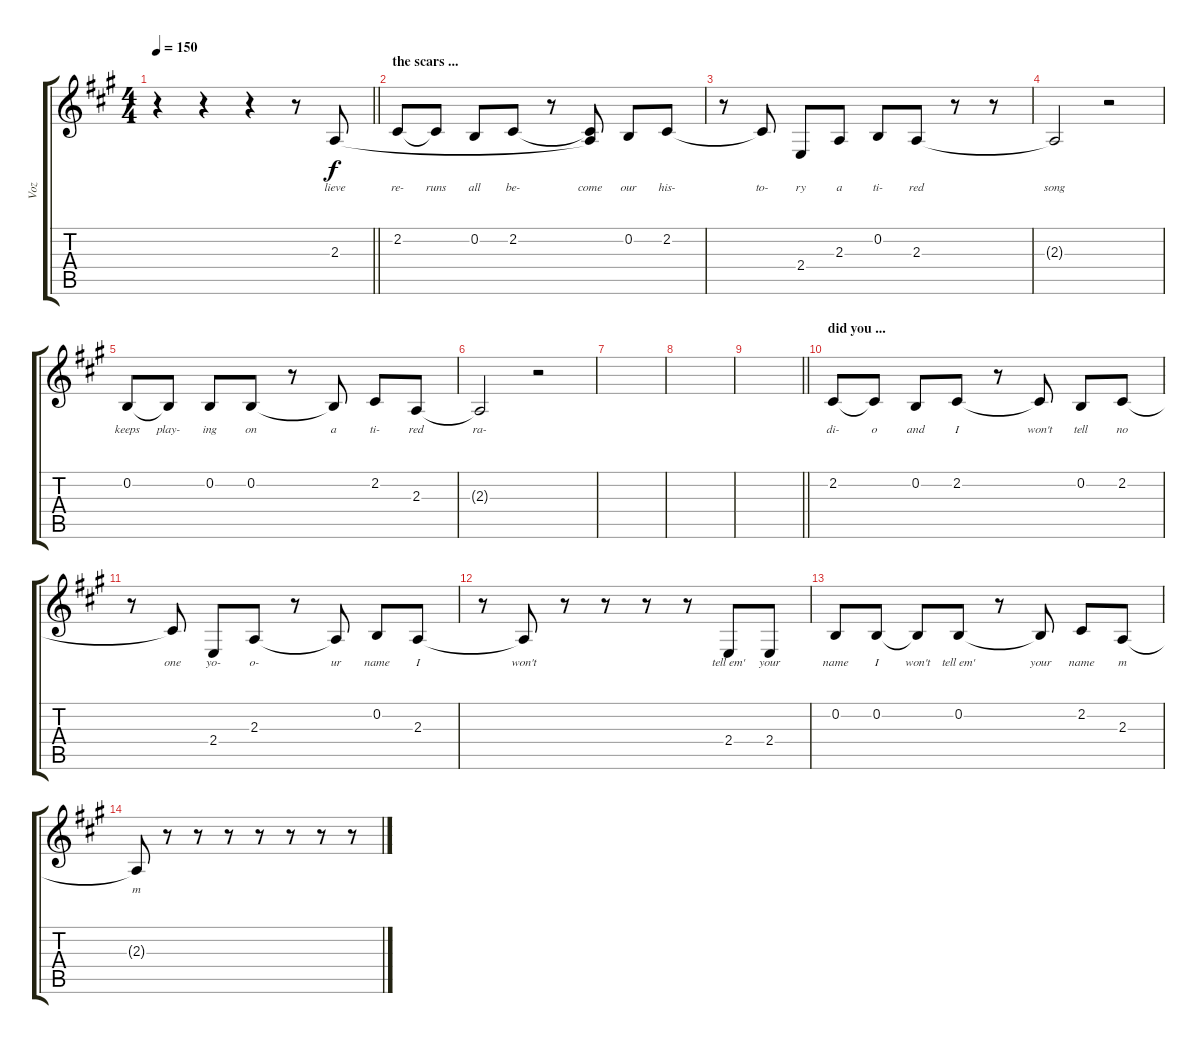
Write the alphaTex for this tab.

\track ("Voz" "Voz") {instrument flute}
\staff {score tabs}
\tuning (E4 B3 G3 D3 A2 E2) {hide}
\ts (4 4)
\tempo 150
\clef g2
\barLineRight lightlight
\ks a
r.4{dy f} r.4 r.4 r.8 2.3.8{lyrics (0 "lieve") lyrics (1 "") lyrics (2 "") lyrics (3 "") lyrics (4 "")} |
\section ("" "the scars ...")
2.2.8{lyrics (0 "re-") lyrics (1 "") lyrics (2 "") lyrics (3 "") lyrics (4 "")} 2.2{t}.8{lyrics (0 "runs") lyrics (1 "") lyrics (2 "") lyrics (3 "") lyrics (4 "")} 0.2.8{lyrics (0 "all") lyrics (1 "") lyrics (2 "") lyrics (3 "") lyrics (4 "")} 2.2.8{lyrics (0 "be-") lyrics (1 "") lyrics (2 "") lyrics (3 "") lyrics (4 "")} r.8 (2.2{t} 2.3{t}).8{lyrics (0 "come") lyrics (1 "") lyrics (2 "") lyrics (3 "") lyrics (4 "")} 0.2.8{lyrics (0 "our") lyrics (1 "") lyrics (2 "") lyrics (3 "") lyrics (4 "")} 2.2.8{lyrics (0 "his-") lyrics (1 "") lyrics (2 "") lyrics (3 "") lyrics (4 "")} |
r.8 2.2{t}.8{lyrics (0 "to-") lyrics (1 "") lyrics (2 "") lyrics (3 "") lyrics (4 "")} 2.4.8{lyrics (0 "ry") lyrics (1 "") lyrics (2 "") lyrics (3 "") lyrics (4 "")} 2.3.8{lyrics (0 "a") lyrics (1 "") lyrics (2 "") lyrics (3 "") lyrics (4 "")} 0.2.8{lyrics (0 "ti-") lyrics (1 "") lyrics (2 "") lyrics (3 "") lyrics (4 "")} 2.3.8{lyrics (0 "red") lyrics (1 "") lyrics (2 "") lyrics (3 "") lyrics (4 "")} r.8 r.8 |
2.3{t}.2{lyrics (0 "song") lyrics (1 "") lyrics (2 "") lyrics (3 "") lyrics (4 "")} r.2 |
0.2.8{lyrics (0 "keeps") lyrics (1 "") lyrics (2 "") lyrics (3 "") lyrics (4 "")} 0.2{t}.8{lyrics (0 "play-") lyrics (1 "") lyrics (2 "") lyrics (3 "") lyrics (4 "")} 0.2.8{lyrics (0 "ing") lyrics (1 "") lyrics (2 "") lyrics (3 "") lyrics (4 "")} 0.2.8{lyrics (0 "on") lyrics (1 "") lyrics (2 "") lyrics (3 "") lyrics (4 "")} r.8 0.2{t}.8{lyrics (0 "a") lyrics (1 "") lyrics (2 "") lyrics (3 "") lyrics (4 "")} 2.2.8{lyrics (0 "ti-") lyrics (1 "") lyrics (2 "") lyrics (3 "") lyrics (4 "")} 2.3.8{lyrics (0 "red") lyrics (1 "") lyrics (2 "") lyrics (3 "") lyrics (4 "")} |
2.3{t}.2{lyrics (0 "ra-") lyrics (1 "") lyrics (2 "") lyrics (3 "") lyrics (4 "")} r.2 |
|
|
\barLineRight lightlight
|
\section ("" "did you ...")
2.2.8{lyrics (0 "di-") lyrics (1 "") lyrics (2 "") lyrics (3 "") lyrics (4 "")} 2.2{t}.8{lyrics (0 "o") lyrics (1 "") lyrics (2 "") lyrics (3 "") lyrics (4 "")} 0.2.8{lyrics (0 "and") lyrics (1 "") lyrics (2 "") lyrics (3 "") lyrics (4 "")} 2.2.8{lyrics (0 "I") lyrics (1 "") lyrics (2 "") lyrics (3 "") lyrics (4 "")} r.8 2.2{t}.8{lyrics (0 "won't") lyrics (1 "") lyrics (2 "") lyrics (3 "") lyrics (4 "")} 0.2.8{lyrics (0 "tell") lyrics (1 "") lyrics (2 "") lyrics (3 "") lyrics (4 "")} 2.2.8{lyrics (0 "no") lyrics (1 "") lyrics (2 "") lyrics (3 "") lyrics (4 "")} |
r.8 2.2{t}.8{lyrics (0 "one") lyrics (1 "") lyrics (2 "") lyrics (3 "") lyrics (4 "")} 2.4.8{lyrics (0 "yo-") lyrics (1 "") lyrics (2 "") lyrics (3 "") lyrics (4 "")} 2.3.8{lyrics (0 "o-") lyrics (1 "") lyrics (2 "") lyrics (3 "") lyrics (4 "")} r.8 2.3{t}.8{lyrics (0 "ur") lyrics (1 "") lyrics (2 "") lyrics (3 "") lyrics (4 "")} 0.2.8{lyrics (0 "name") lyrics (1 "") lyrics (2 "") lyrics (3 "") lyrics (4 "")} 2.3.8{lyrics (0 "I") lyrics (1 "") lyrics (2 "") lyrics (3 "") lyrics (4 "")} |
r.8 2.3{t}.8{lyrics (0 "won't") lyrics (1 "") lyrics (2 "") lyrics (3 "") lyrics (4 "")} r.8 r.8 r.8 r.8 2.4.8{lyrics (0 "tell em'") lyrics (1 "") lyrics (2 "") lyrics (3 "") lyrics (4 "")} 2.4.8{lyrics (0 "your") lyrics (1 "") lyrics (2 "") lyrics (3 "") lyrics (4 "")} |
0.2.8{lyrics (0 "name") lyrics (1 "") lyrics (2 "") lyrics (3 "") lyrics (4 "")} 0.2.8{lyrics (0 "I") lyrics (1 "") lyrics (2 "") lyrics (3 "") lyrics (4 "")} 0.2{t}.8{lyrics (0 "won't") lyrics (1 "") lyrics (2 "") lyrics (3 "") lyrics (4 "")} 0.2.8{lyrics (0 "tell em'") lyrics (1 "") lyrics (2 "") lyrics (3 "") lyrics (4 "")} r.8 0.2{t}.8{lyrics (0 "your") lyrics (1 "") lyrics (2 "") lyrics (3 "") lyrics (4 "")} 2.2.8{lyrics (0 "name") lyrics (1 "") lyrics (2 "") lyrics (3 "") lyrics (4 "")} 2.3.8{lyrics (0 "m") lyrics (1 "") lyrics (2 "") lyrics (3 "") lyrics (4 "")} |
2.3{t}.8{lyrics (0 "m") lyrics (1 "") lyrics (2 "") lyrics (3 "") lyrics (4 "")} r.8 r.8 r.8 r.8 r.8 r.8 r.8
